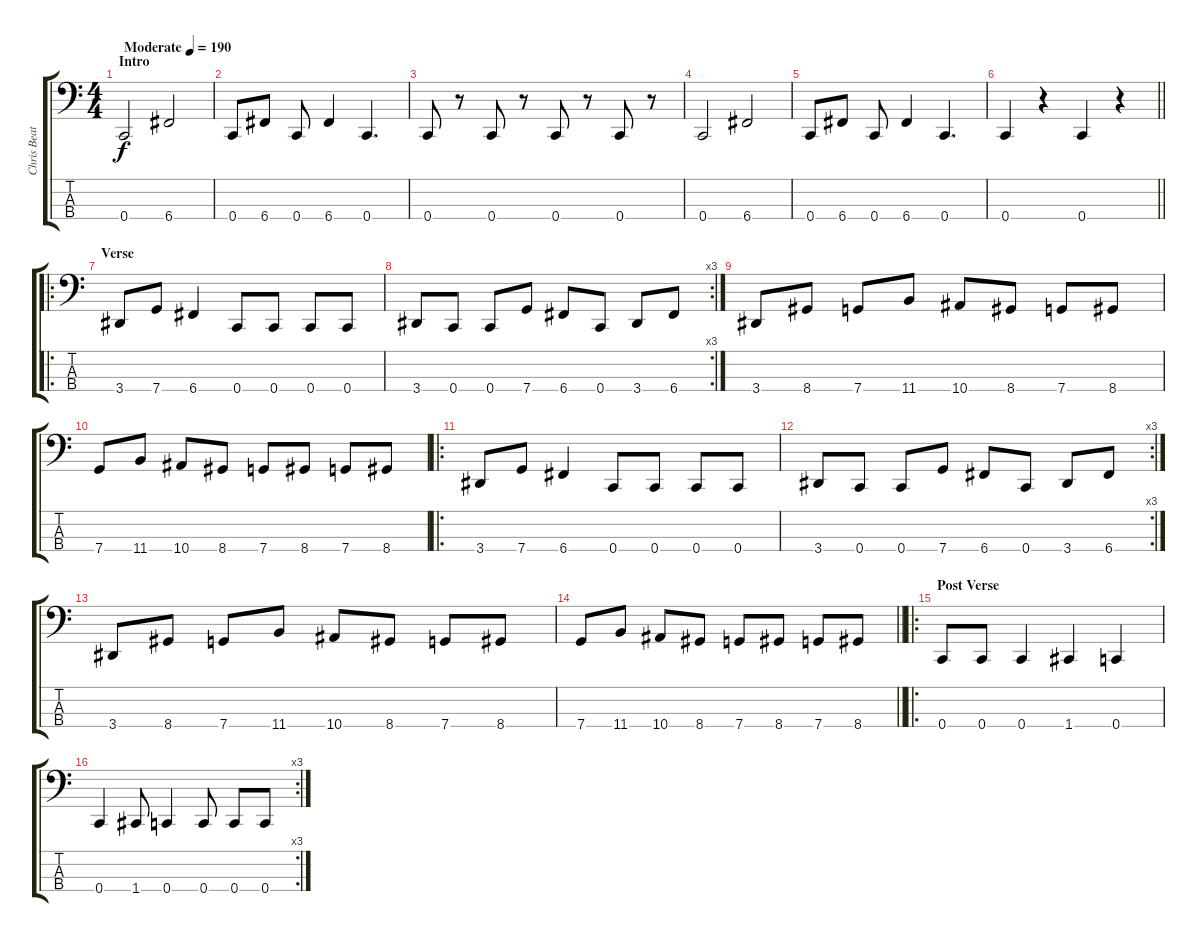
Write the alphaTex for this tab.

\track ("Chris Beattie" "Chris Beat") {instrument electricbasspick}
\staff {score tabs}
\tuning (F2 C2 G1 C1) {hide}
\ts (4 4)
\section ("" "Intro")
\tempo (190 "Moderate")
\clef f4
\ks c
0.4.2{dy f instrument electricbasspick} 6.4.2 |
0.4.8 6.4.8 0.4.8 6.4.4 0.4.4{d} |
0.4.8 r.8 0.4.8 r.8 0.4.8 r.8 0.4.8 r.8 |
0.4.2 6.4.2 |
0.4.8 6.4.8 0.4.8 6.4.4 0.4.4{d} |
\barLineRight lightlight
0.4.4 r.4 0.4.4 r.4 |
\ro
\section ("" "Verse")
3.4.8 7.4.8 6.4.4 0.4.8 0.4.8 0.4.8 0.4.8 |
\rc 3
3.4.8 0.4.8 0.4.8 7.4.8 6.4.8 0.4.8 3.4.8 6.4.8 |
3.4.8 8.4.8 7.4.8 11.4.8 10.4.8 8.4.8 7.4.8 8.4.8 |
7.4.8 11.4.8 10.4.8 8.4.8 7.4.8 8.4.8 7.4.8 8.4.8 |
\ro
3.4.8 7.4.8 6.4.4 0.4.8 0.4.8 0.4.8 0.4.8 |
\rc 3
3.4.8 0.4.8 0.4.8 7.4.8 6.4.8 0.4.8 3.4.8 6.4.8 |
3.4.8 8.4.8 7.4.8 11.4.8 10.4.8 8.4.8 7.4.8 8.4.8 |
\barLineRight lightlight
7.4.8 11.4.8 10.4.8 8.4.8 7.4.8 8.4.8 7.4.8 8.4.8 |
\ro
\section ("" "Post Verse")
0.4.8 0.4.8 0.4.4 1.4.4 0.4.4 |
\rc 3
0.4.4 1.4.8 0.4.4 0.4.8 0.4.8 0.4.8
